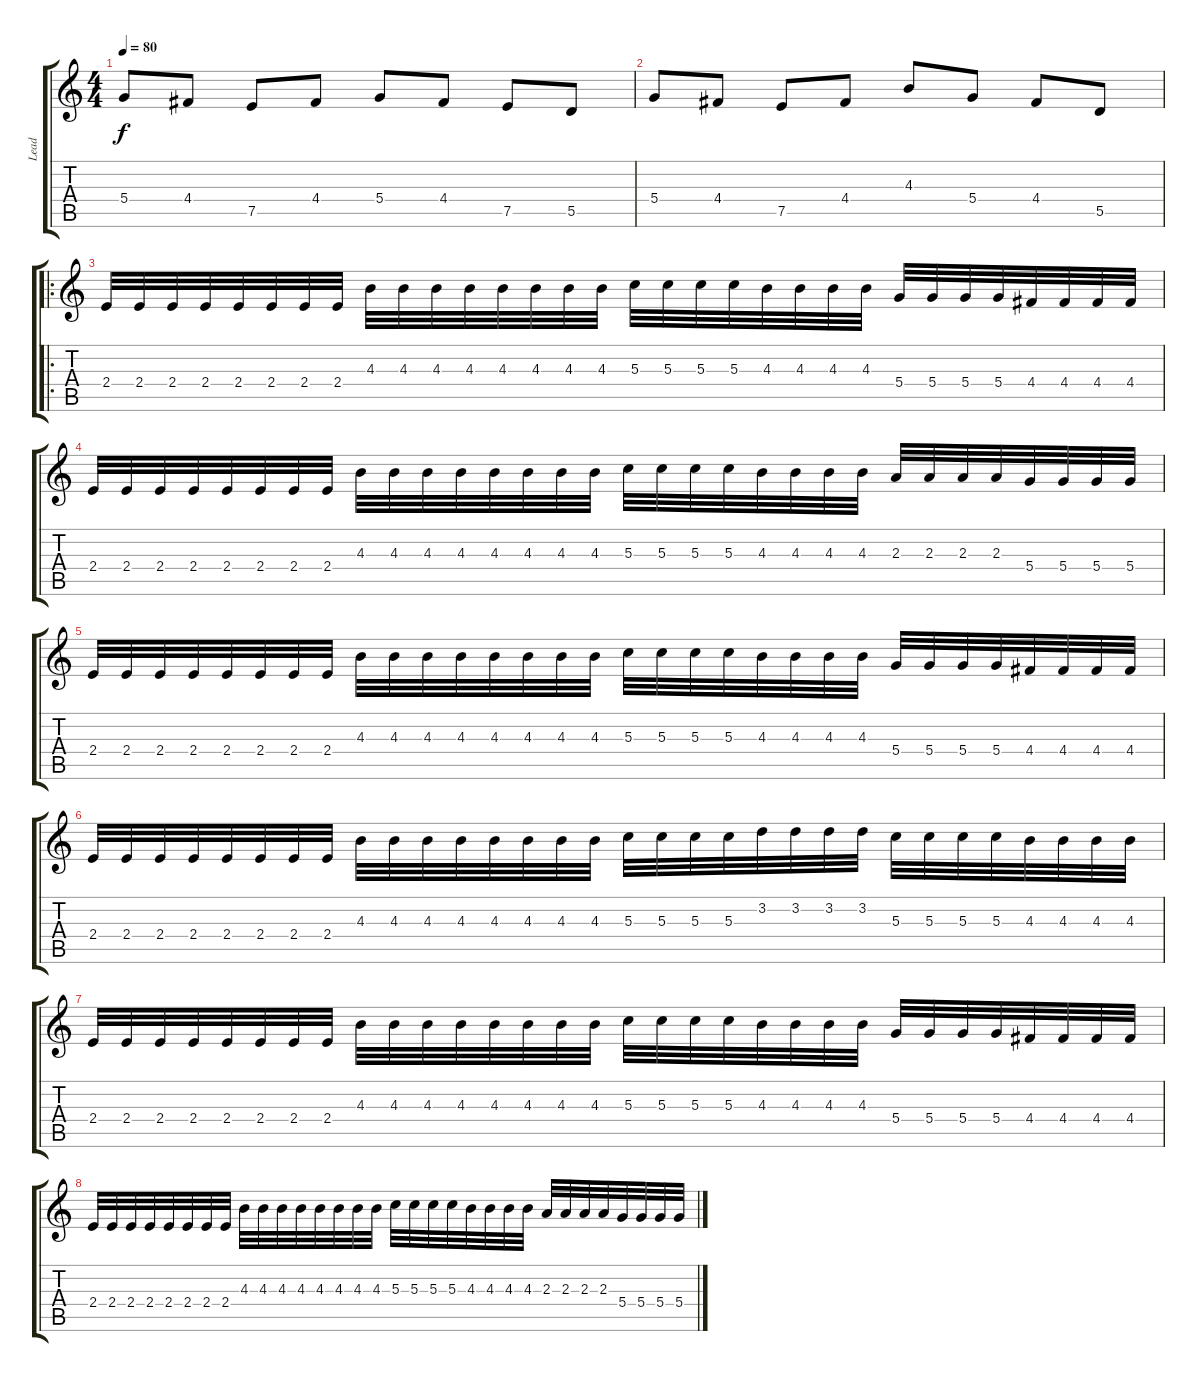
\track ("Lead" "Lead") {instrument distortionguitar}
\staff {score tabs}
\tuning (E4 B3 G3 D3 A2 E2) {hide}
\ts (4 4)
\tempo 80
\clef g2
\ks c
5.4.8{dy f} 4.4.8 7.5.8 4.4.8 5.4.8 4.4.8 7.5.8 5.5.8 |
5.4.8 4.4.8 7.5.8 4.4.8 4.3.8 5.4.8 4.4.8 5.5.8 |
\ro
2.4.32 2.4.32 2.4.32 2.4.32 2.4.32 2.4.32 2.4.32 2.4.32 4.3.32 4.3.32 4.3.32 4.3.32 4.3.32 4.3.32 4.3.32 4.3.32 5.3.32 5.3.32 5.3.32 5.3.32 4.3.32 4.3.32 4.3.32 4.3.32 5.4.32 5.4.32 5.4.32 5.4.32 4.4.32 4.4.32 4.4.32 4.4.32 |
2.4.32 2.4.32 2.4.32 2.4.32 2.4.32 2.4.32 2.4.32 2.4.32 4.3.32 4.3.32 4.3.32 4.3.32 4.3.32 4.3.32 4.3.32 4.3.32 5.3.32 5.3.32 5.3.32 5.3.32 4.3.32 4.3.32 4.3.32 4.3.32 2.3.32 2.3.32 2.3.32 2.3.32 5.4.32 5.4.32 5.4.32 5.4.32 |
2.4.32 2.4.32 2.4.32 2.4.32 2.4.32 2.4.32 2.4.32 2.4.32 4.3.32 4.3.32 4.3.32 4.3.32 4.3.32 4.3.32 4.3.32 4.3.32 5.3.32 5.3.32 5.3.32 5.3.32 4.3.32 4.3.32 4.3.32 4.3.32 5.4.32 5.4.32 5.4.32 5.4.32 4.4.32 4.4.32 4.4.32 4.4.32 |
2.4.32 2.4.32 2.4.32 2.4.32 2.4.32 2.4.32 2.4.32 2.4.32 4.3.32 4.3.32 4.3.32 4.3.32 4.3.32 4.3.32 4.3.32 4.3.32 5.3.32 5.3.32 5.3.32 5.3.32 3.2.32 3.2.32 3.2.32 3.2.32 5.3.32 5.3.32 5.3.32 5.3.32 4.3.32 4.3.32 4.3.32 4.3.32 |
2.4.32 2.4.32 2.4.32 2.4.32 2.4.32 2.4.32 2.4.32 2.4.32 4.3.32 4.3.32 4.3.32 4.3.32 4.3.32 4.3.32 4.3.32 4.3.32 5.3.32 5.3.32 5.3.32 5.3.32 4.3.32 4.3.32 4.3.32 4.3.32 5.4.32 5.4.32 5.4.32 5.4.32 4.4.32 4.4.32 4.4.32 4.4.32 |
2.4.32 2.4.32 2.4.32 2.4.32 2.4.32 2.4.32 2.4.32 2.4.32 4.3.32 4.3.32 4.3.32 4.3.32 4.3.32 4.3.32 4.3.32 4.3.32 5.3.32 5.3.32 5.3.32 5.3.32 4.3.32 4.3.32 4.3.32 4.3.32 2.3.32 2.3.32 2.3.32 2.3.32 5.4.32 5.4.32 5.4.32 5.4.32
